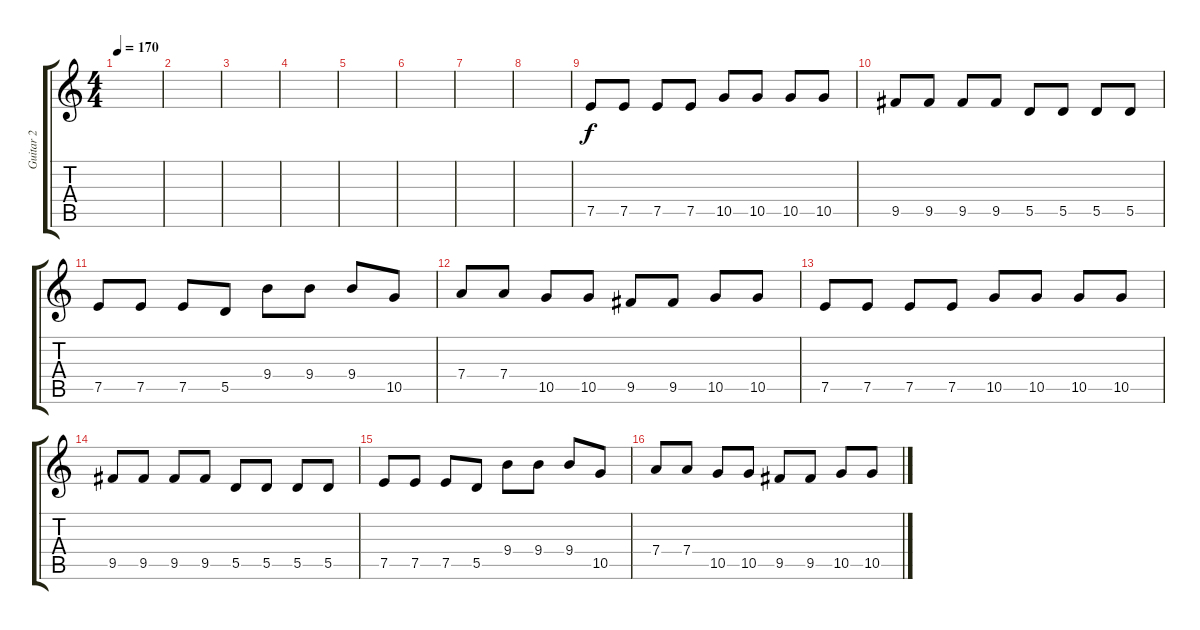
\track ("Guitar 2" "Guitar 2") {instrument overdrivenguitar}
\staff {score tabs}
\tuning (E4 B3 G3 D3 A2 E2) {hide}
\ts (4 4)
\tempo 170
\clef g2
\ks c
|
|
|
|
|
|
|
|
7.5.8 7.5.8 7.5.8 7.5.8 10.5.8 10.5.8 10.5.8 10.5.8 |
9.5.8 9.5.8 9.5.8 9.5.8 5.5.8 5.5.8 5.5.8 5.5.8 |
7.5.8 7.5.8 7.5.8 5.5.8 9.4.8 9.4.8 9.4.8 10.5.8 |
7.4.8 7.4.8 10.5.8 10.5.8 9.5.8 9.5.8 10.5.8 10.5.8 |
7.5.8 7.5.8 7.5.8 7.5.8 10.5.8 10.5.8 10.5.8 10.5.8 |
9.5.8 9.5.8 9.5.8 9.5.8 5.5.8 5.5.8 5.5.8 5.5.8 |
7.5.8 7.5.8 7.5.8 5.5.8 9.4.8 9.4.8 9.4.8 10.5.8 |
7.4.8 7.4.8 10.5.8 10.5.8 9.5.8 9.5.8 10.5.8 10.5.8
